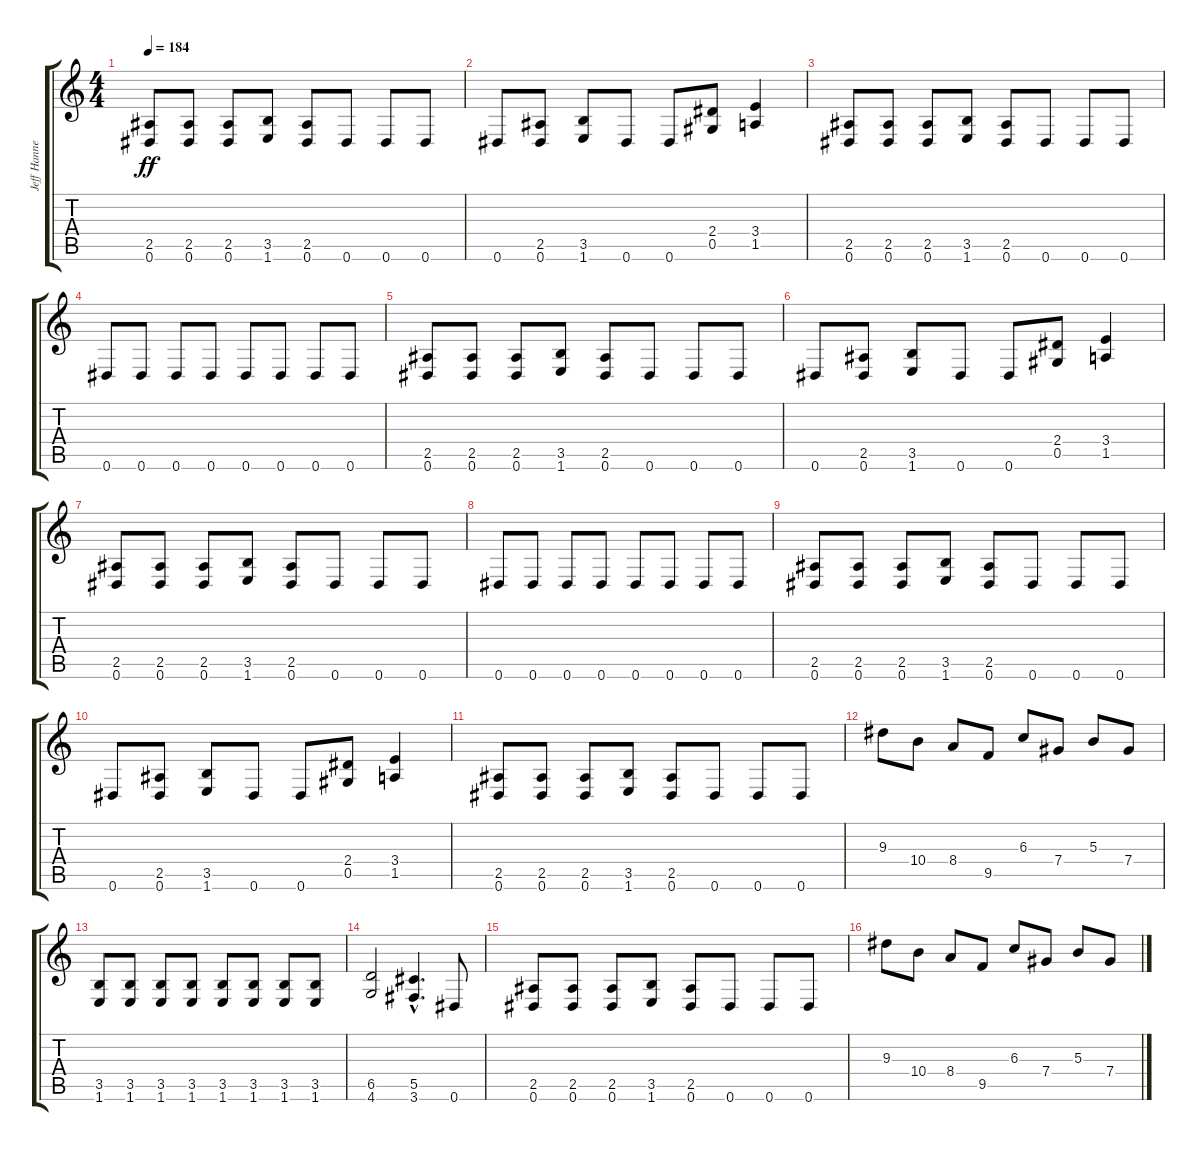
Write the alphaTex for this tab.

\track ("Jeff Hanneman" "Jeff Hanne") {instrument distortionguitar}
\staff {score tabs}
\tuning (Eb4 Bb3 Gb3 Db3 Ab2 Eb2) {hide}
\ts (4 4)
\tempo 184
\clef g2
\ks c
(2.5 0.6).8{dy ff} (2.5 0.6).8 (2.5 0.6).8 (3.5 1.6).8 (2.5 0.6).8 0.6.8 0.6.8 0.6.8 |
0.6.8 (2.5 0.6).8 (3.5 1.6).8 0.6.8 0.6.8 (2.4 0.5).8 (3.4 1.5).4 |
(2.5 0.6).8 (2.5 0.6).8 (2.5 0.6).8 (3.5 1.6).8 (2.5 0.6).8 0.6.8 0.6.8 0.6.8 |
0.6.8 0.6.8 0.6.8 0.6.8 0.6.8 0.6.8 0.6.8 0.6.8 |
(2.5 0.6).8 (2.5 0.6).8 (2.5 0.6).8 (3.5 1.6).8 (2.5 0.6).8 0.6.8 0.6.8 0.6.8 |
0.6.8 (2.5 0.6).8 (3.5 1.6).8 0.6.8 0.6.8 (2.4 0.5).8 (3.4 1.5).4 |
(2.5 0.6).8 (2.5 0.6).8 (2.5 0.6).8 (3.5 1.6).8 (2.5 0.6).8 0.6.8 0.6.8 0.6.8 |
0.6.8 0.6.8 0.6.8 0.6.8 0.6.8 0.6.8 0.6.8 0.6.8 |
(2.5 0.6).8 (2.5 0.6).8 (2.5 0.6).8 (3.5 1.6).8 (2.5 0.6).8 0.6.8 0.6.8 0.6.8 |
0.6.8 (2.5 0.6).8 (3.5 1.6).8 0.6.8 0.6.8 (2.4 0.5).8 (3.4 1.5).4 |
(2.5 0.6).8 (2.5 0.6).8 (2.5 0.6).8 (3.5 1.6).8 (2.5 0.6).8 0.6.8 0.6.8 0.6.8 |
9.3.8 10.4.8 8.4.8 9.5.8 6.3.8 7.4.8 5.3.8 7.4.8 |
(3.5 1.6).8 (3.5 1.6).8 (3.5 1.6).8 (3.5 1.6).8 (3.5 1.6).8 (3.5 1.6).8 (3.5 1.6).8 (3.5 1.6).8 |
(6.5 4.6).2 (5.5{hac} 3.6{hac}).4{d} 0.6.8 |
(2.5 0.6).8 (2.5 0.6).8 (2.5 0.6).8 (3.5 1.6).8 (2.5 0.6).8 0.6.8 0.6.8 0.6.8 |
9.3.8 10.4.8 8.4.8 9.5.8 6.3.8 7.4.8 5.3.8 7.4.8
